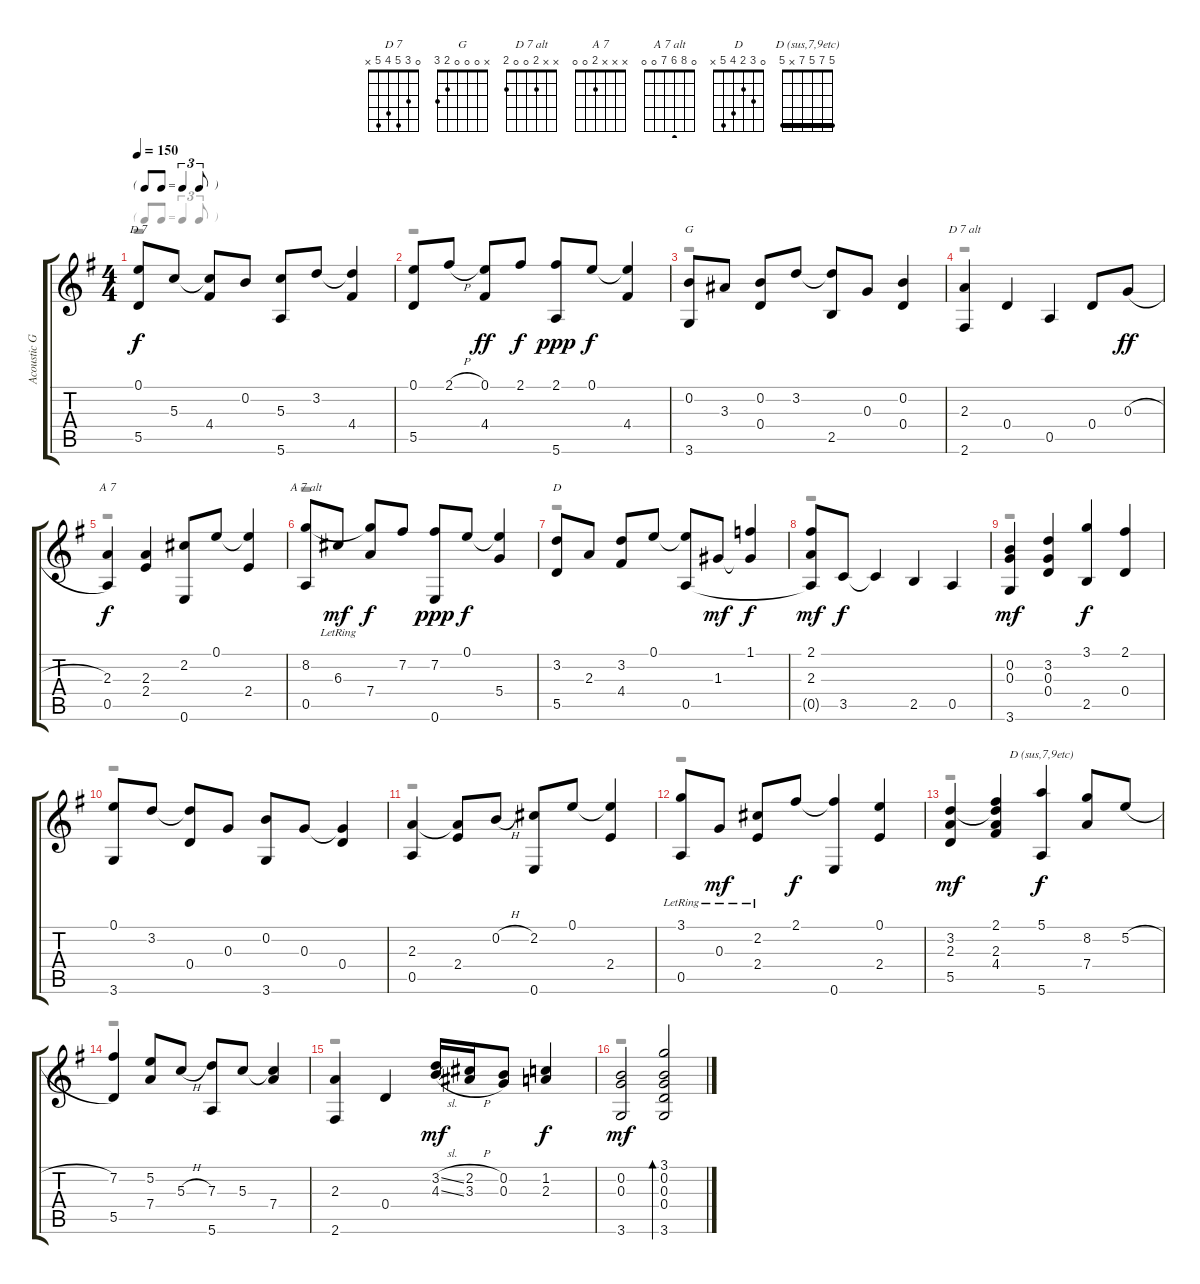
\track ("Acoustic Guitar " "Acoustic G") {instrument acousticguitarnylon}
\staff {score tabs}
\tuning (E4 B3 G3 D3 A2 E2) {hide}
\chord ("D 7" 0 3 5 4 5 x)
\chord ("G" x 0 0 0 2 3)
\chord ("D 7 alt" x x 2 0 0 2)
\chord ("A 7" x x x 2 0 0)
\chord ("A 7 alt" 0 8 6 7 0 0)
\chord ("D" 0 3 2 4 5 x)
\chord ("D (sus,7,9etc)" 5 7 5 7 x 5) {barre 5}
\voice
\ts (4 4)
\tf triplet8th
\tempo 150
\clef g2
\ks g
(0.1 5.5).8{ch "D 7" dy f} 5.3.8 (5.3{t} 4.4).8 0.2.8 (5.3 5.6).8 3.2.8 (3.2{t} 4.4).4 |
(0.1 5.5).8 2.1{h}.8 (0.1 4.4).8{dy ff} 2.1.8{dy f} (2.1 5.6).8{dy ppp} 0.1.8{dy f} (0.1{t} 4.4).4 |
(0.2 3.6).8{ch "G"} 3.3.8 (0.2 0.4).8 3.2.8 (3.2{t} 2.5).8 0.3.8 (0.2 0.4).4{beam Up} |
(2.3 2.6).4{ch "D 7 alt" beam Up} 0.4.4 0.5.4 0.4.8 0.3{h}.8{dy ff} |
(2.3 0.5).4{ch "A 7" dy f beam Up} (2.3 2.4).4{beam Up} (2.2 0.6).8 0.1.8 (0.1{t} 2.4).4 |
(8.2 0.5).8{ch "A 7 alt"} 6.3{lr}.8{dy mf} (8.2{t} 7.4).8{dy f} 7.2.8 (7.2 0.6).8{dy ppp} 0.1.8{dy f} (0.1{t} 5.4).4 |
(3.2 5.5).8{ch "D"} 2.3.8 (3.2 4.4).8 0.1.8 (0.1{t} 0.5).8 1.3.8{dy mf} (1.1 1.3{t}).4{dy f beam Up} |
(2.1 2.3 0.5{t}).8{dy mf} 3.5.8{dy f} 3.5{t}.4 2.5.4 0.5.4 |
(0.2 0.3 3.6).4{dy mf beam Up} (3.2 0.3 0.4).4{beam Up} (3.1 2.5).4{dy f} (2.1 0.4).4 |
(0.1 3.6).8 3.2.8 (3.2{t} 0.4).8 0.3.8 (0.2 3.6).8 0.3.8 (0.3{t} 0.4).4{beam Up} |
(2.3 0.5).4{beam Up} (2.3{t} 2.4).8 0.2{h}.8 (2.2 0.6).8 0.1.8 (0.1{t} 2.4).4 |
(3.1{lr} 0.5).8 0.3{lr}.8{dy mf} (2.2{lr} 2.4).8 2.1.8{dy f} (2.1{t} 0.6).4 (0.1 2.4).4 |
(3.2 2.3 5.5).4{dy mf beam Up} (2.1 3.2{t} 2.3 4.4).4{beam Up} (5.1 5.6).4{ch "D (sus,7,9etc)" dy f} (8.2 7.4).8 5.2{h}.8 |
(7.2 5.5).4 (5.2 7.4).8 5.3{h}.8 (7.3 5.6).8 5.3.8 (5.3{t} 7.4).4 |
(2.3 2.6).4{beam Up} 0.4.4 (3.2{sl} 4.3{sl}).16{dy mf} (2.2{h} 3.3{h}).16 (0.2 0.3).8 (1.2 2.3).4{dy f beam Up} |
(0.2 0.3 3.6).2{dy mf beam Up} (3.1 0.2 0.3 0.4 3.6).2{bd 240 beam Up}
\voice
\clef g2
\ottava regular
\simile none
\ks g
r.1{dy f} |
r.1 |
r.1 |
r.1 |
r.1 |
r.1 |
r.1 |
r.1 |
r.1 |
r.1 |
r.1 |
r.1 |
r.1 |
r.1 |
r.1 |
r.1
